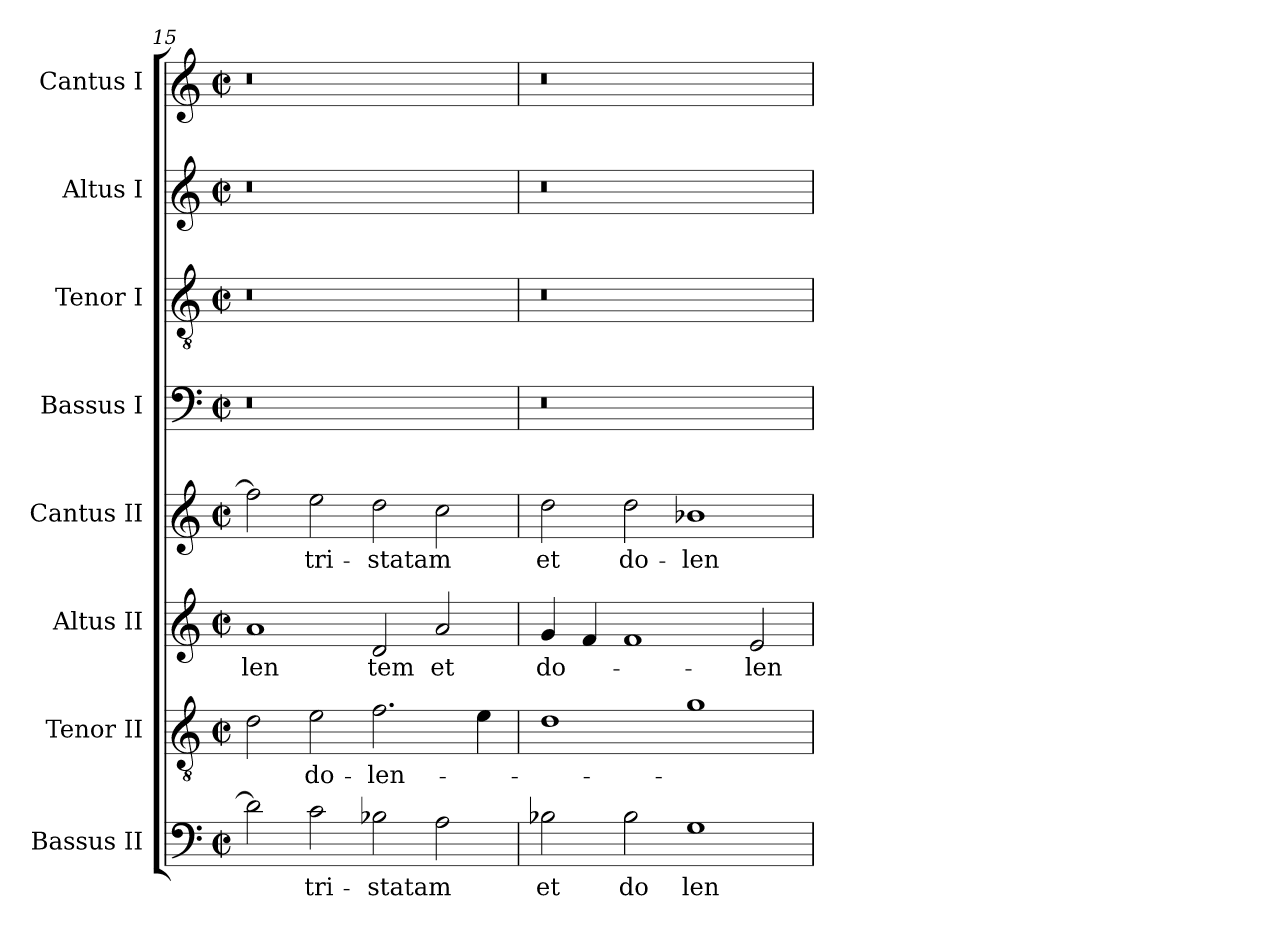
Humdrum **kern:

**kern	**text	**kern	**text	**kern	**text	**kern	**text	**kern	**kern	**kern	**kern
*part8	*part8	*part7	*part7	*part6	*part6	*part5	*part5	*part4	*part3	*part2	*part1
*staff8	*staff8	*staff7	*staff7	*staff6	*staff6	*staff5	*staff5	*staff4	*staff3	*staff2	*staff1
*I"Bassus II	*	*I"Tenor II	*	*I"Altus II	*	*I"Cantus II	*	*I"Bassus I	*I"Tenor I	*I"Altus I	*I"Cantus I
*clefF4	*	*clefGv2	*	*clefG2	*	*clefG2	*	*clefF4	*clefGv2	*clefG2	*clefG2
*M2/2	*	*M2/2	*	*M2/2	*	*M2/2	*	*M2/2	*M2/2	*M2/2	*M2/2
*met(c|)	*	*met(c|)	*	*met(c|)	*	*met(c|)	*	*met(c|)	*met(c|)	*met(c|)	*met(c|)
=15	=15	=15	=15	=15	=15	=15	=15	=15	=15	=15	=15
!	!	!	!	!	!LO:LY:b:cj	!	!	!	!	!	!
2d\]	.	2d\	.	1a	len	2ff\]	.	0r	0r	0r	0r
!	!LO:LY:b:cj	!	!LO:LY:b:cj	!	!	!	!LO:LY:b:cj	!	!	!	!
2c\	-tri-	2e\	do-	.	.	2ee\	-tri-	.	.	.	.
!	!LO:LY:b	!	!LO:LY:b	!	!LO:LY:b:cj	!	!LO:LY:b	!	!	!	!
2B-X\	-statam	2.f\	-len-	2d/	tem	2dd\	-statam	.	.	.	.
!	!	!	!	!	!LO:LY:b:cj	!	!	!	!	!	!
2A\	.	.	.	2a/	et	2cc\	.	.	.	.	.
.	.	4e\	.	.	.	.	.	.	.	.	.
!!LO:PB:g=z
=16	=16	=16	=16	=16	=16	=16	=16	=16	=16	=16	=16
!	!LO:LY:b:cj	!	!	!	!LO:LY:b:cj	!	!LO:LY:b:cj	!	!	!	!
2B-\	et	1d	.	4g/	do-	2dd\	et	0r	0r	0r	0r
.	.	.	.	4f/	.	.	.	.	.	.	.
!	!LO:LY:b:cj	!	!	!	!	!	!LO:LY:b:cj	!	!	!	!
2B-\	do	.	.	1f	.	2dd\	do-	.	.	.	.
!	!LO:LY:b:cj	!	!	!	!	!	!LO:LY:b:cj	!	!	!	!
1G	len	1g	.	.	.	1b-X	-len-	.	.	.	.
!	!	!	!	!	!LO:LY:b:cj	!	!	!	!	!	!
.	.	.	.	2e/	-len-	.	.	.	.	.	.
=	=	=	=	=	=	=	=	=	=	=	=
*-	*-	*-	*-	*-	*-	*-	*-	*-	*-	*-	*-
